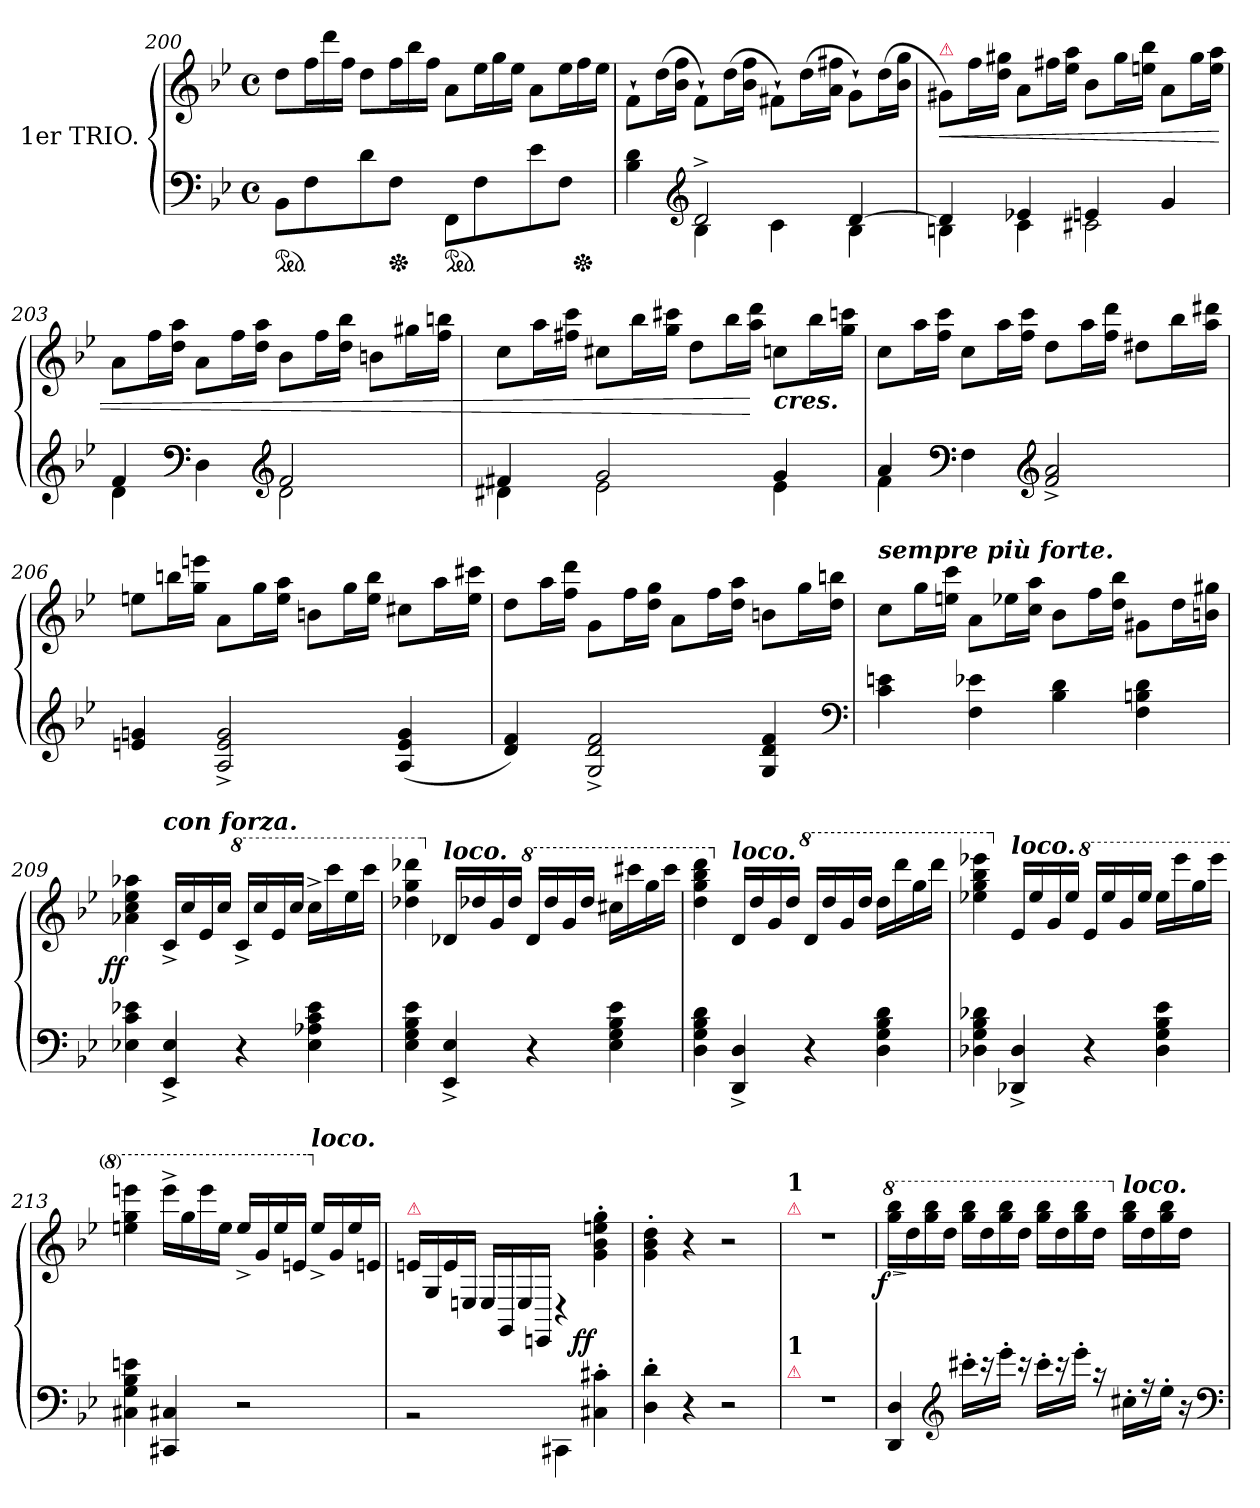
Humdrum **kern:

**kern	**kern	**dynam
*part1	*part1	*part1
*staff2	*staff1	*staff1/2
*I"1er TRIO.	*	*
*clefF4	*clefG2	*
*k[b-e-]	*k[b-e-]	*
*g:	*g:	*
*M4/4	*M4/4	*
*met(c)	*met(c)	*
*ped	*	*
=200	=200	=200
8BB-L	8ddL	.
*	*Xtuplet	*
8F	24ffL	.
.	24ddd	.
.	24ffJJ	.
8d	8ddL	.
*Xped	*	*
8FJ	24ffL	.
.	24bb-	.
.	24ffJJ	.
*ped	*	*
8FFL	8aL	.
8F	24ee-L	.
.	24gg	.
.	24ee-JJ	.
8e-	8aL	.
8FJ	24ee-L	.
*Xped	*	*
.	24ff	.
.	24ee-JJ	.
=201	=201	=201
*^	*	*
4ryy	4B- 4d	8f`>L	.
.	.	(>16ddL	.
.	.	16b- 16ffJJ	.
*clefG2	*	*	*
2d^>	4B-	8f`>L)	.
.	.	(16ddL	.
.	.	16b- 16ffJJ	.
.	4c	8f#X`>L)	.
.	.	(16ddL	.
.	.	16a 16ff#XJJ	.
[4d	4B-	8g`>L)	.
.	.	(>16ddL	.
.	.	16b- 16ggJJ	.
=202	=202	=202	=202
!	!	!LO:TX:a:color=crimson:t=⚠	!
!	!	!	!LO:HP:b
4d]	4Bn	8g#XL)	<
.	.	16ffL	.
.	.	16dd 16gg#XJJ	.
4e-X	4c	8aL	.
.	.	16ff#XL	.
.	.	16ee- 16aaJJ	.
4en	2c#X	8b-L	.
.	.	16gg#L	.
.	.	16een 16bb-JJ	.
4g	.	8aL	.
.	.	16gg#L	.
.	.	16ee 16aaJJ	.
=203	=203	=203	=203
4f	4d	8aL	.
.	.	16ffL	.
.	.	16dd 16aaJJ	.
*clefF4	*	*	*
4ryy	4D	8aL	.
.	.	16ffL	.
.	.	16dd 16aaJJ	.
*clefG2	*	*	*
2f	2d	8b-L	.
.	.	16ffL	.
.	.	16dd 16bb-JJ	.
.	.	8bnL	.
.	.	16gg#XL	.
.	.	16ff 16bbnJJ	.
=204	=204	=204	=204
4f#X	4d#X	8ccL	.
.	.	16aaL	.
.	.	16ff#X 16cccJJ	.
2g	2e-	8cc#XL	.
.	.	16bb-L	.
.	.	16gg 16ccc#XJJ	.
.	.	8ddL	.
.	.	16bb-L	.
.	.	16aa 16dddJJ	[
!	!	!LO:TX:b:Bi:t=cres.	!
4g	4e-	8ccnL	.
.	.	16bb-L	.
.	.	16gg 16cccnjJJ	.
=205	=205	=205	=205
4a/	4f\	8ccL	.
.	.	16aaL	.
.	.	16ff 16cccJJ	.
*clefF4	*	*	*
4ryy	4F	8ccL	.
.	.	16aaL	.
.	.	16ff 16cccJJ	.
*clefG2	*	*	*
2f^> 2a^>	2ryy	8ddL	.
.	.	16aaL	.
.	.	16ff 16dddJJ	.
.	.	8dd#XL	.
.	.	16bb-L	.
.	.	16aa 16ddd#XJJ	.
*v	*v	*	*
=206	=206	=206
4en 4gn	8eenL	.
.	16bbnL	.
.	16gg 16eeenjJJ	.
2A^> 2e^> 2g^>	8aL	.
.	16ggL	.
.	16ee 16aaJJ	.
.	8bnL	.
.	16ggL	.
.	16ee 16bbJJ	.
(<4A 4e 4g	8cc#XL	.
.	16aaL	.
.	16ee 16ccc#XJJ	.
=207	=207	=207
4d 4f)	8ddL	.
.	16aaL	.
.	16ff 16dddJJ	.
2G^> 2d^> 2f^>	8gL	.
.	16ffL	.
.	16dd 16ggJJ	.
.	8aL	.
.	16ffL	.
.	16dd 16aaJJ	.
4G 4d 4f	8bnL	.
.	16ggL	.
.	16dd 16bbnJJ	.
*clefF4	*	*
=208	=208	=208
!	!LO:TX:a:Bi:t=sempre più forte.	!
4c 4en	8ccL	.
.	16ggL	.
.	16een 16cccJJ	.
4F 4e-X	8aL	.
.	16ee-XL	.
.	16cc 16aaJJ	.
4B- 4d	8b-L	.
.	16ffL	.
.	16dd 16bb-JJ	.
4F 4Bn 4d	8g#XL	.
.	16ddL	.
.	16bn 16gg#XJJ	.
=209	=209	=209
!	!	!LO:DY:b:rj
4E-X 4c 4e-X	4a-X 4cc 4ee- 4aa-X	ff
!	!LO:TX:a:Bi:t=con forza.	!
4EE-^> 4E-^>	16c^>LL	.
.	16cc	.
.	16e-	.
.	16ccJJ	.
*	*8va	*
4r	16cc^>LL	.
.	16ccc	.
.	16ee-	.
.	16cccJJ	.
4E- 4A-X 4c 4e-	16ccc^<LL	.
.	16cccc	.
.	16eee-	.
.	16ccccJJ	.
=210	=210	=210
4E- 4G 4B- 4e-	4ddd-X\ 4ggg\ 4dddd-X\	.
*	*X8va	*
!	!LO:TX:a:Bi:t=loco.	!
4EE-^> 4E-^>	16d-XLL	.
.	16dd-X	.
.	16g	.
.	16dd-JJ	.
*	*8va	*
4r	16dd-LL	.
.	16ddd-	.
.	16gg	.
.	16ddd-JJ	.
4E- 4G 4B- 4e-	16ccc#XLL	.
.	16cccc#X	.
.	16ggg	.
.	16cccc#JJ	.
=211	=211	=211
4D 4G 4B- 4d	4ddd 4ggg 4bbb- 4dddd	.
*	*X8va	*
!	!LO:TX:a:Bi:t=loco.	!
4DD^> 4D^>	16dLL	.
.	16dd	.
.	16g	.
.	16ddJJ	.
*	*8va	*
4r	16ddLL	.
.	16ddd	.
.	16gg	.
.	16dddJJ	.
4D 4G 4B- 4d	16dddLL	.
.	16dddd	.
.	16ggg	.
.	16ddddJJ	.
=212	=212	=212
4D-X 4G 4B- 4d-X	4eee-X 4ggg 4bbb- 4eeee-X	.
*	*X8va	*
!	!LO:TX:a:Bi:t=loco.	!
4DD-X^> 4D-^>	16e-/LL	.
.	16ee-	.
.	16g	.
.	16ee-JJ	.
*	*8va	*
4r	16ee-/LL	.
.	16eee-	.
.	16gg	.
.	16eee-JJ	.
4D- 4G 4B- 4e-	16eee-LL	.
.	16eeee-	.
.	16ggg	.
.	16eeee-JJ	.
=213	=213	=213
4C#X 4G 4B- 4en	4eeen 4ggg 4eeeen	.
4CC#X 4C#X	16eeee^<LL	.
.	16ggg	.
.	16eeee	.
.	16eeeJJ	.
2r	16eee^<LL	.
.	16gg	.
.	16eee	.
.	16eenJJ	.
*	*X8va	*
!	!LO:TX:a:Bi:t=loco.	!
.	16ee^<LL	.
.	16g	.
.	16ee	.
.	16enJJ	.
=214	=214	=214
!	!LO:TX:a:color=crimson:t=⚠	!
2rBB	16en\LL	.
.	16G/	.
.	16e\	.
.	16En/JJ	.
.	16E/LL	.
.	16GG/	.
.	16E/	.
.	16EEn/JJ	.
4CC#X\	4rD	.
!	!	!LO:DY:b:rj
4C#X' 4c#X'	4g' 4b-' 4een' 4gg'	ff
=215	=215	=215
4D' 4d'	4g' 4b-' 4dd'	.
4r	4r	.
2r	2r	.
=216	=216	=216
!	!LO:TX:a:color=crimson:t=⚠	!
!	!LO:TX:a:B:t=1	!
!LO:TX:a:color=crimson:t=⚠	!	!
!LO:TX:a:B:t=1	!	!
1rF	1rdd	.
=217	=217	=217
*	*8va	*
!	!	!LO:HP:b
!	!	!LO:DY:n=1:b:rj
4DD 4D	16ggg 16bbb-LL	> f
.	16ddd	]
.	16ggg 16bbb-	.
.	16dddJJ	.
*clefG2	*	*
16ccc#X'LL	16ggg 16bbb-LL	.
16rccc	16ddd	.
16eee-'JJ	16ggg 16bbb-	.
16rccc	16dddJJ	.
16ccc#'LL	16ggg 16bbb-LL	.
16rccc	16ddd	.
16eee-'JJ	16ggg 16bbb-	.
16raa	16dddJJ	.
*	*X8va	*
!	!LO:TX:a:Bi:t=loco.	!
16cc#X'LL	16gg 16bb-LL	.
16r	16dd	.
16ee-'JJ	16gg 16bb-	.
16r	16ddJJ	.
*clefF4	*	*
=	=	=
*-	*-	*-
